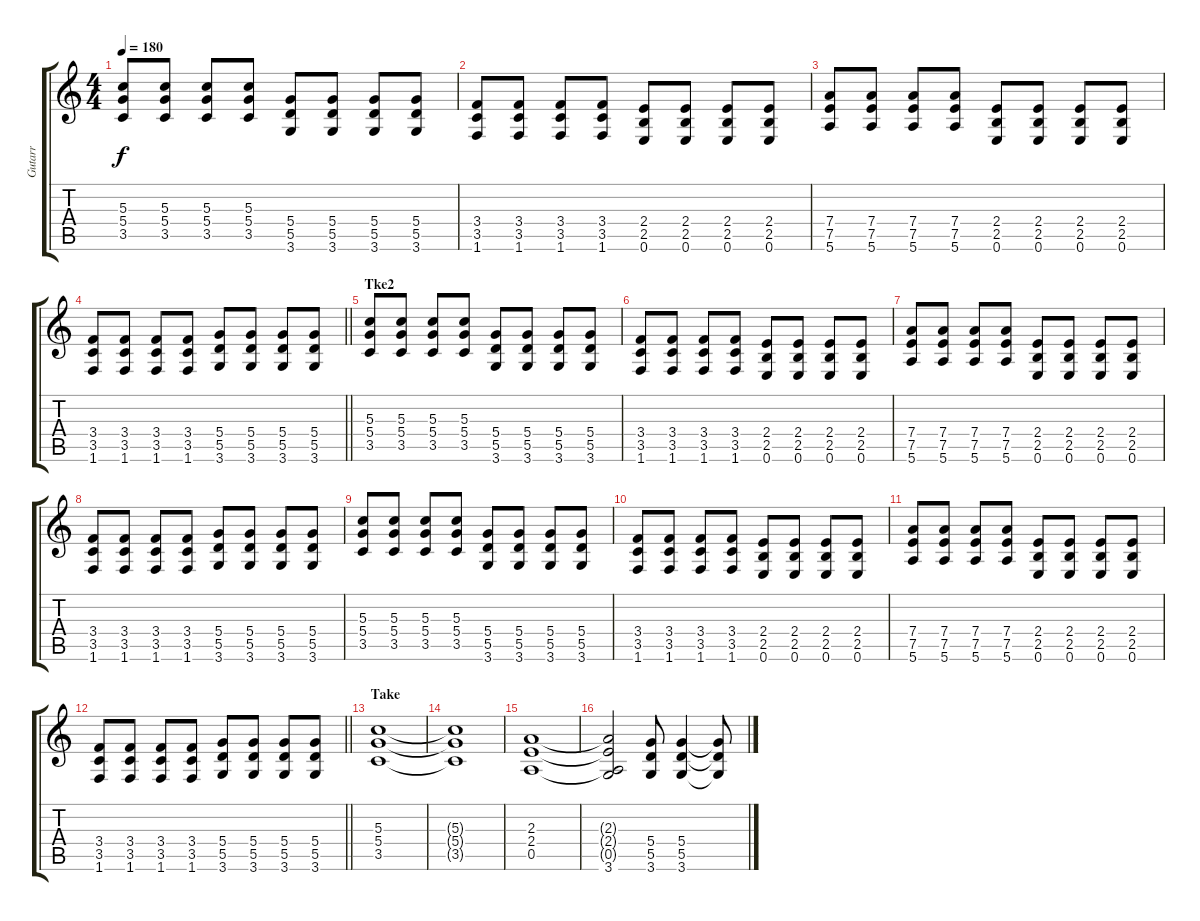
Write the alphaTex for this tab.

\track ("Gutarr" "Gutarr") {instrument acousticguitarnylon}
\staff {score tabs}
\tuning (E4 B3 G3 D3 A2 E2) {hide}
\ts (4 4)
\tempo 180
\clef g2
\ks c
(5.3 5.4 3.5).8{dy f} (5.3 5.4 3.5).8 (5.3 5.4 3.5).8 (5.3 5.4 3.5).8 (5.4 5.5 3.6).8 (5.4 5.5 3.6).8 (5.4 5.5 3.6).8 (5.4 5.5 3.6).8 |
(3.4 3.5 1.6).8 (3.4 3.5 1.6).8 (3.4 3.5 1.6).8 (3.4 3.5 1.6).8 (2.4 2.5 0.6).8 (2.4 2.5 0.6).8 (2.4 2.5 0.6).8 (2.4 2.5 0.6).8 |
(7.4 7.5 5.6).8 (7.4 7.5 5.6).8 (7.4 7.5 5.6).8 (7.4 7.5 5.6).8 (2.4 2.5 0.6).8 (2.4 2.5 0.6).8 (2.4 2.5 0.6).8 (2.4 2.5 0.6).8 |
\barLineRight lightlight
(3.4 3.5 1.6).8 (3.4 3.5 1.6).8 (3.4 3.5 1.6).8 (3.4 3.5 1.6).8 (5.4 5.5 3.6).8 (5.4 5.5 3.6).8 (5.4 5.5 3.6).8 (5.4 5.5 3.6).8 |
\section ("" "Tke2")
(5.3 5.4 3.5).8 (5.3 5.4 3.5).8 (5.3 5.4 3.5).8 (5.3 5.4 3.5).8 (5.4 5.5 3.6).8 (5.4 5.5 3.6).8 (5.4 5.5 3.6).8 (5.4 5.5 3.6).8 |
(3.4 3.5 1.6).8 (3.4 3.5 1.6).8 (3.4 3.5 1.6).8 (3.4 3.5 1.6).8 (2.4 2.5 0.6).8 (2.4 2.5 0.6).8 (2.4 2.5 0.6).8 (2.4 2.5 0.6).8 |
(7.4 7.5 5.6).8 (7.4 7.5 5.6).8 (7.4 7.5 5.6).8 (7.4 7.5 5.6).8 (2.4 2.5 0.6).8 (2.4 2.5 0.6).8 (2.4 2.5 0.6).8 (2.4 2.5 0.6).8 |
(3.4 3.5 1.6).8 (3.4 3.5 1.6).8 (3.4 3.5 1.6).8 (3.4 3.5 1.6).8 (5.4 5.5 3.6).8 (5.4 5.5 3.6).8 (5.4 5.5 3.6).8 (5.4 5.5 3.6).8 |
(5.3 5.4 3.5).8 (5.3 5.4 3.5).8 (5.3 5.4 3.5).8 (5.3 5.4 3.5).8 (5.4 5.5 3.6).8 (5.4 5.5 3.6).8 (5.4 5.5 3.6).8 (5.4 5.5 3.6).8 |
(3.4 3.5 1.6).8 (3.4 3.5 1.6).8 (3.4 3.5 1.6).8 (3.4 3.5 1.6).8 (2.4 2.5 0.6).8 (2.4 2.5 0.6).8 (2.4 2.5 0.6).8 (2.4 2.5 0.6).8 |
(7.4 7.5 5.6).8 (7.4 7.5 5.6).8 (7.4 7.5 5.6).8 (7.4 7.5 5.6).8 (2.4 2.5 0.6).8 (2.4 2.5 0.6).8 (2.4 2.5 0.6).8 (2.4 2.5 0.6).8 |
\barLineRight lightlight
(3.4 3.5 1.6).8 (3.4 3.5 1.6).8 (3.4 3.5 1.6).8 (3.4 3.5 1.6).8 (5.4 5.5 3.6).8 (5.4 5.5 3.6).8 (5.4 5.5 3.6).8 (5.4 5.5 3.6).8 |
\section ("" "Take")
(5.3 5.4 3.5).1 |
(5.3{t} 5.4{t} 3.5{t}).1 |
(2.3 2.4 0.5).1 |
(2.3{t} 2.4{t} 0.5{t} 3.6).2 (5.4 5.5 3.6).8 (5.4 5.5 3.6).4 (5.4{t} 5.5{t} 3.6{t}).8
